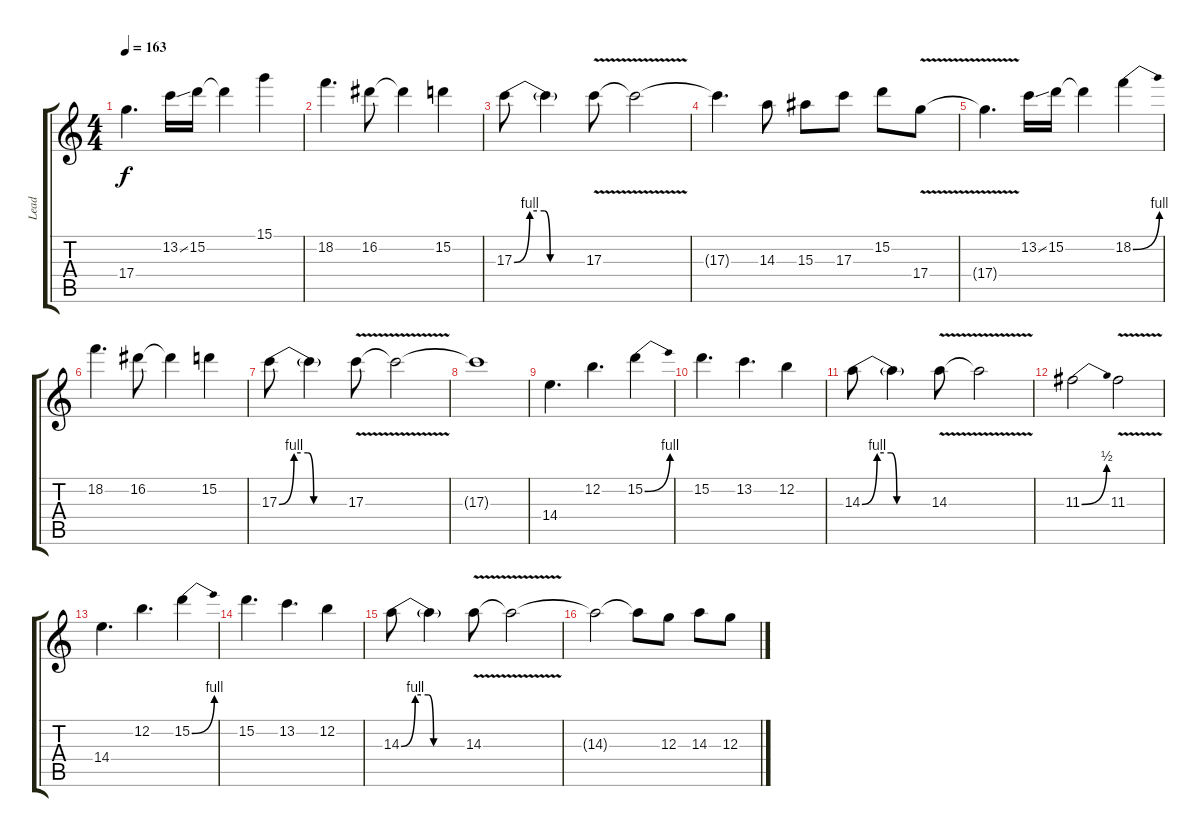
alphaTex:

\track ("Lead" "Lead") {instrument distortionguitar}
\staff {score tabs}
\tuning (E4 B3 G3 D3 A2 E2) {hide}
\ts (4 4)
\tempo 163
\clef g2
\ks c
17.4.4{d dy f} 13.2{ss}.16 15.2.16 15.2{t}.4 15.1.4 |
18.2.4{d} 16.2.8 16.2{t}.4 15.2.4 |
17.3{be (custom 0 0 13 4 25 4 30 0 60 0)}.8 17.3{t}.4 17.3{v}.8 17.3{t}.2 |
17.3{t}.4{d} 14.3.8 15.3.8 17.3.8 15.2.8 17.4{v}.8 |
17.4{t}.4{d} 13.2{ss}.16 15.2.16 15.2{t}.4 18.2{be (bend 0 0 60 4)}.4 |
18.2.4{d} 16.2.8 16.2{t}.4 15.2.4 |
17.3{be (custom 0 0 13 4 25 4 30 0 60 0)}.8 17.3{t}.4 17.3{v}.8 17.3{t}.2 |
17.3{t}.1 |
14.4.4{d} 12.2.4{d} 15.2{be (bend 0 0 60 4)}.4 |
15.2.4{d} 13.2.4{d} 12.2.4 |
14.3{be (custom 0 0 13 4 25 4 30 0 60 0)}.8 14.3{t}.4 14.3{v}.8 14.3{t}.2 |
11.3{be (bend 0 0 60 2)}.2 11.3{v}.2 |
14.4.4{d} 12.2.4{d} 15.2{be (bend 0 0 60 4)}.4 |
15.2.4{d} 13.2.4{d} 12.2.4 |
14.3{be (custom 0 0 13 4 25 4 30 0 60 0)}.8 14.3{t}.4 14.3{v}.8 14.3{t}.2 |
14.3{t}.2 14.3{t}.8 12.3.8 14.3.8 12.3.8
